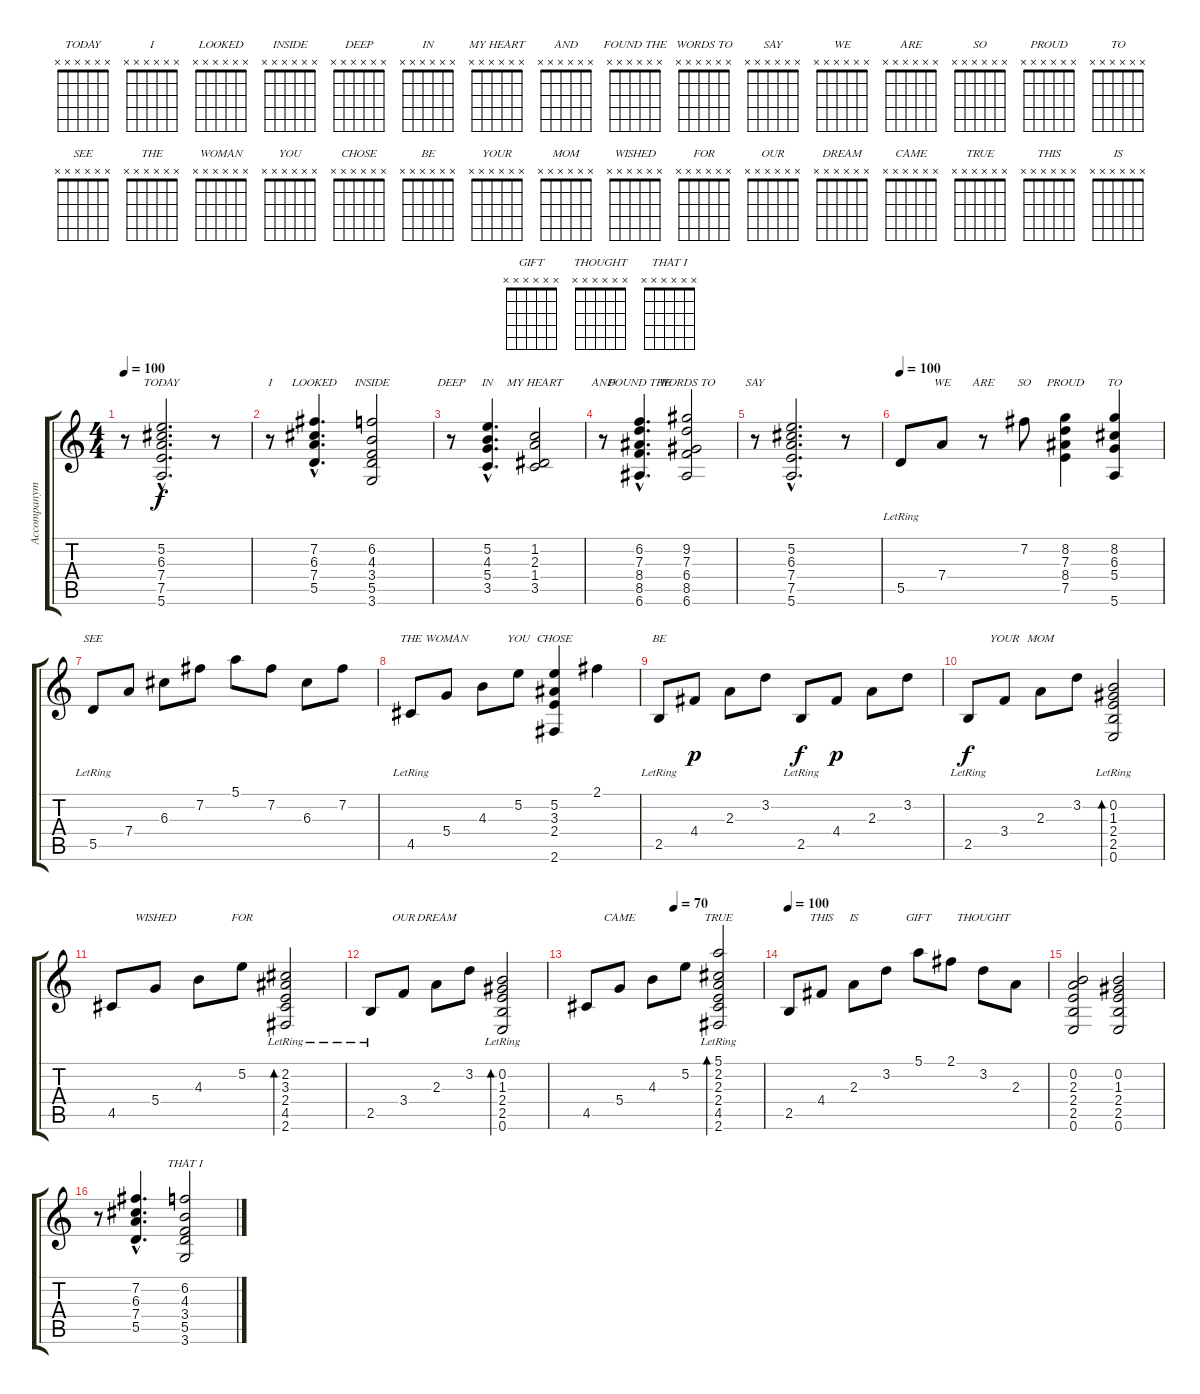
\track ("Accompanyment" "Accompanym") {instrument electricbasspick}
\staff {score tabs}
\tuning (E4 B3 G3 D3 A2 E2) {hide}
\chord ("TODAY" x x x x x x) {firstfret 0}
\chord ("I" x x x x x x) {firstfret 0}
\chord ("LOOKED" x x x x x x) {firstfret 0}
\chord ("INSIDE" x x x x x x) {firstfret 0}
\chord ("DEEP" x x x x x x) {firstfret 0}
\chord ("IN" x x x x x x) {firstfret 0}
\chord ("MY HEART" x x x x x x) {firstfret 0}
\chord ("AND" x x x x x x) {firstfret 0}
\chord ("FOUND THE" x x x x x x) {firstfret 0}
\chord ("WORDS TO" x x x x x x) {firstfret 0}
\chord ("SAY" x x x x x x) {firstfret 0}
\chord ("WE" x x x x x x) {firstfret 0}
\chord ("ARE" x x x x x x) {firstfret 0}
\chord ("SO" x x x x x x) {firstfret 0}
\chord ("PROUD" x x x x x x) {firstfret 0}
\chord ("TO" x x x x x x) {firstfret 0}
\chord ("SEE" x x x x x x) {firstfret 0}
\chord ("THE" x x x x x x) {firstfret 0}
\chord ("WOMAN" x x x x x x) {firstfret 0}
\chord ("YOU" x x x x x x) {firstfret 0}
\chord ("CHOSE" x x x x x x) {firstfret 0}
\chord ("BE" x x x x x x) {firstfret 0}
\chord ("YOUR" x x x x x x) {firstfret 0}
\chord ("MOM" x x x x x x) {firstfret 0}
\chord ("WISHED" x x x x x x) {firstfret 0}
\chord ("FOR" x x x x x x) {firstfret 0}
\chord ("OUR" x x x x x x) {firstfret 0}
\chord ("DREAM" x x x x x x) {firstfret 0}
\chord ("CAME" x x x x x x) {firstfret 0}
\chord ("TRUE" x x x x x x) {firstfret 0}
\chord ("THIS" x x x x x x) {firstfret 0}
\chord ("IS" x x x x x x) {firstfret 0}
\chord ("GIFT" x x x x x x) {firstfret 0}
\chord ("THOUGHT" x x x x x x) {firstfret 0}
\chord ("THAT I" x x x x x x) {firstfret 0}
\ts (4 4)
\tempo 100
\clef g2
\ks c
r.8{dy f} (5.2{hac} 6.3{hac} 7.4{hac} 7.5{hac} 5.6{hac}).2{d ch "TODAY"} r.8 |
r.8{ch "I"} (7.2{hac} 6.3{hac} 7.4{hac} 5.5{hac}).4{d ch "LOOKED"} (6.2 4.3 3.4 5.5 3.6).2{ch "INSIDE"} |
r.8{ch "DEEP"} (5.2{hac} 4.3{hac} 5.4{hac} 3.5{hac}).4{d ch "IN"} (1.2 2.3 1.4 3.5).2{ch "MY HEART"} |
r.8{ch "AND"} (6.2{hac} 7.3{hac} 8.4{hac} 8.5{hac} 6.6{hac}).4{d ch "FOUND THE"} (9.2 7.3 6.4 8.5 6.6).2{ch "WORDS TO"} |
r.8{ch "SAY"} (5.2{hac} 6.3{hac} 7.4{hac} 7.5{hac} 5.6{hac}).2{d} r.8 |
\tempo 100
5.5{lr}.8 7.4.8{ch "WE"} r.8{ch "ARE"} 7.2.8{ch "SO"} (8.2 7.3 8.4 7.5).4{ch "PROUD"} (8.2 6.3 5.4 5.6).4{ch "TO"} |
5.5{lr}.8{ch "SEE"} 7.4.8 6.3.8 7.2.8 5.1.8 7.2.8 6.3.8 7.2.8 |
4.5{lr}.8{ch "THE"} 5.4.8{ch "WOMAN"} 4.3.8 5.2.8{ch "YOU"} (5.2 3.3 2.4 2.6).4{ch "CHOSE"} 2.1.4 |
2.5{lr}.8{ch "BE"} 4.4.8{dy p} 2.3.8 3.2.8 2.5{lr}.8{dy f} 4.4.8{dy p} 2.3.8 3.2.8 |
2.5{lr}.8{dy f} 3.4.8{ch "YOUR"} 2.3.8{ch "MOM"} 3.2.8 (0.2{lr} 1.3{lr} 2.4{lr} 2.5{lr} 0.6{lr}).2{bd 480} |
4.5.8 5.4.8{ch "WISHED"} 4.3.8 5.2.8{ch "FOR"} (2.2{lr} 3.3{lr} 2.4{lr} 4.5{lr} 2.6{lr}).2{bd 480} |
2.5{lr}.8 3.4.8{ch "OUR"} 2.3.8{ch "DREAM"} 3.2.8 (0.2{lr} 1.3{lr} 2.4{lr} 2.5{lr} 0.6{lr}).2{bd 480} |
\tempo (70 0.5)
4.5.8 5.4.8{ch "CAME"} 4.3.8 5.2.8 (5.1 2.2{lr} 2.3{lr} 2.4{lr} 4.5{lr} 2.6{lr}).2{bd 480 ch "TRUE"} |
\tempo 100
2.5.8 4.4.8{ch "THIS"} 2.3.8{ch "IS"} 3.2.8 5.1.8{ch "GIFT"} 2.1.8 3.2.8{ch "THOUGHT"} 2.3.8 |
(0.2 2.3 2.4 2.5 0.6).2 (0.2 1.3 2.4 2.5 0.6).2 |
r.8 (7.2{hac} 6.3{hac} 7.4{hac} 5.5{hac}).4{d} (6.2 4.3 3.4 5.5 3.6).2{ch "THAT I"}
